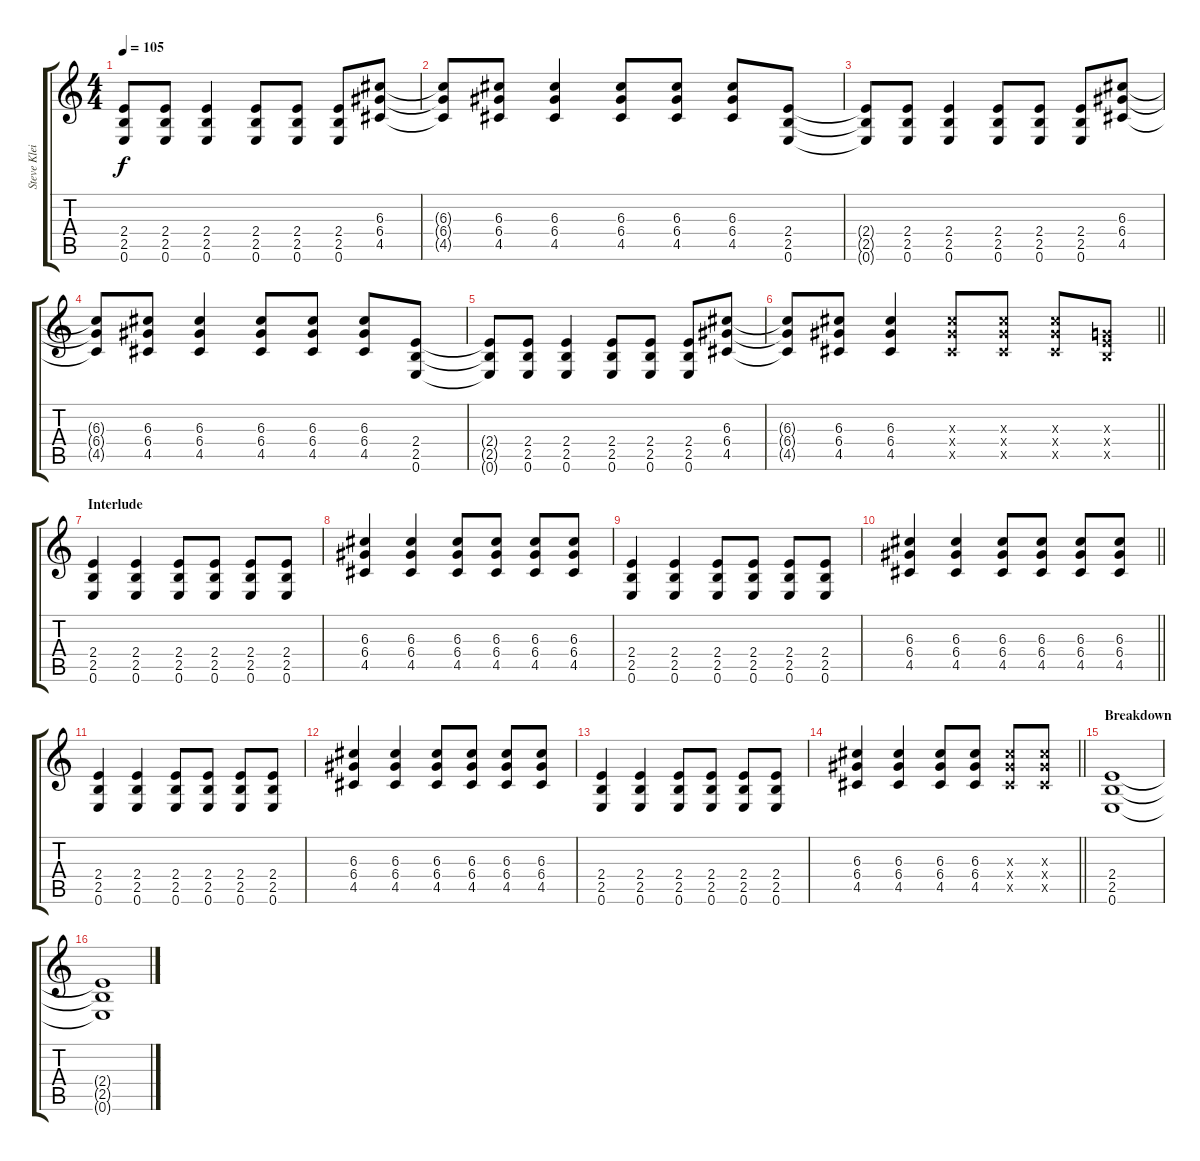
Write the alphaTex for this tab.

\track ("Steve Klein" "Steve Klei") {instrument overdrivenguitar}
\staff {score tabs}
\tuning (E4 B3 G3 D3 A2 E2) {hide}
\ts (4 4)
\tempo 105
\clef g2
\ks c
(2.4{t} 2.5{t} 0.6{t}).8{dy f} (2.4 2.5 0.6).8 (2.4 2.5 0.6).4 (2.4 2.5 0.6).8 (2.4 2.5 0.6).8 (2.4 2.5 0.6).8 (6.3 6.4 4.5).8 |
(6.3{t} 6.4{t} 4.5{t}).8 (6.3 6.4 4.5).8 (6.3 6.4 4.5).4 (6.3 6.4 4.5).8 (6.3 6.4 4.5).8 (6.3 6.4 4.5).8 (2.4 2.5 0.6).8 |
(2.4{t} 2.5{t} 0.6{t}).8 (2.4 2.5 0.6).8 (2.4 2.5 0.6).4 (2.4 2.5 0.6).8 (2.4 2.5 0.6).8 (2.4 2.5 0.6).8 (6.3 6.4 4.5).8 |
(6.3{t} 6.4{t} 4.5{t}).8 (6.3 6.4 4.5).8 (6.3 6.4 4.5).4 (6.3 6.4 4.5).8 (6.3 6.4 4.5).8 (6.3 6.4 4.5).8 (2.4 2.5 0.6).8 |
(2.4{t} 2.5{t} 0.6{t}).8 (2.4 2.5 0.6).8 (2.4 2.5 0.6).4 (2.4 2.5 0.6).8 (2.4 2.5 0.6).8 (2.4 2.5 0.6).8 (6.3 6.4 4.5).8 |
\barLineRight lightlight
(6.3{t} 6.4{t} 4.5{t}).8 (6.3 6.4 4.5).8 (6.3 6.4 4.5).4 (6.3{x} 6.4{x} 4.5{x}).8 (6.3{x} 6.4{x} 4.5{x}).8 (6.3{x} 6.4{x} 4.5{x}).8 (0.3{x} 2.4{x} 2.5{x}).8 |
\section ("" "Interlude")
(2.4 2.5 0.6).4 (2.4 2.5 0.6).4 (2.4 2.5 0.6).8 (2.4 2.5 0.6).8 (2.4 2.5 0.6).8 (2.4 2.5 0.6).8 |
(6.3 6.4 4.5).4 (6.3 6.4 4.5).4 (6.3 6.4 4.5).8 (6.3 6.4 4.5).8 (6.3 6.4 4.5).8 (6.3 6.4 4.5).8 |
(2.4 2.5 0.6).4 (2.4 2.5 0.6).4 (2.4 2.5 0.6).8 (2.4 2.5 0.6).8 (2.4 2.5 0.6).8 (2.4 2.5 0.6).8 |
\barLineRight lightlight
(6.3 6.4 4.5).4 (6.3 6.4 4.5).4 (6.3 6.4 4.5).8 (6.3 6.4 4.5).8 (6.3 6.4 4.5).8 (6.3 6.4 4.5).8 |
(2.4 2.5 0.6).4 (2.4 2.5 0.6).4 (2.4 2.5 0.6).8 (2.4 2.5 0.6).8 (2.4 2.5 0.6).8 (2.4 2.5 0.6).8 |
(6.3 6.4 4.5).4 (6.3 6.4 4.5).4 (6.3 6.4 4.5).8 (6.3 6.4 4.5).8 (6.3 6.4 4.5).8 (6.3 6.4 4.5).8 |
(2.4 2.5 0.6).4 (2.4 2.5 0.6).4 (2.4 2.5 0.6).8 (2.4 2.5 0.6).8 (2.4 2.5 0.6).8 (2.4 2.5 0.6).8 |
\barLineRight lightlight
(6.3 6.4 4.5).4 (6.3 6.4 4.5).4 (6.3 6.4 4.5).8 (6.3 6.4 4.5).8 (6.3{x} 6.4{x} 4.5{x}).8 (6.3{x} 6.4{x} 4.5{x}).8 |
\section ("" "Breakdown")
(2.4 2.5 0.6).1 |
(2.4{t} 2.5{t} 0.6{t}).1
